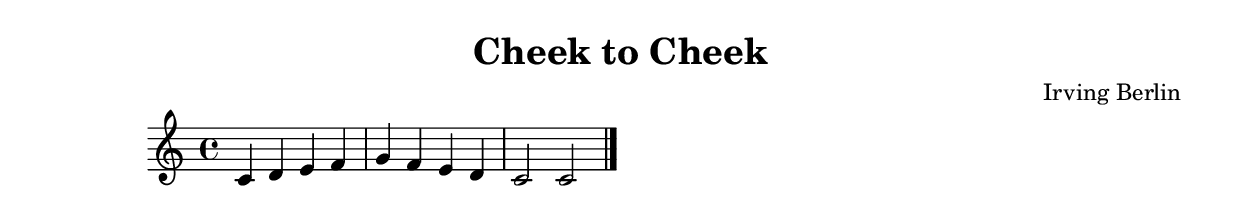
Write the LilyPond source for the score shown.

\version "2.24.4"

\header {
  title = "Cheek to Cheek"
  composer = "Irving Berlin"
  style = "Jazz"
}

\score {
  \new Staff {
    \clef treble
    \time 4/4
    \key c \major
    
    % Simple chord progression placeholder
    c'4 d' e' f' |
    g' f' e' d' |
    c'2 c'2 |
    \bar "|."
  }
  \layout {}
  \midi {
    \tempo 4 = 120
  }
}